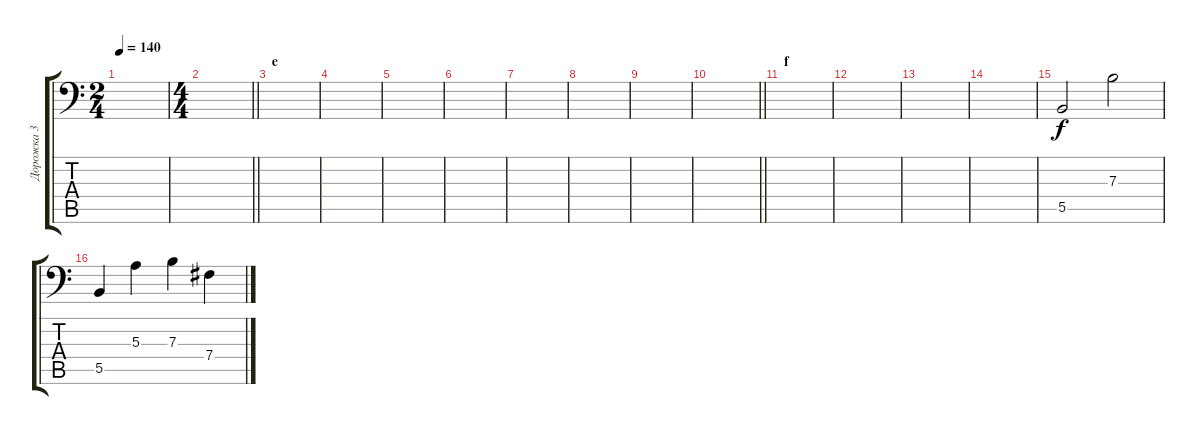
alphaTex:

\track ("Дорожка 3" "Дорожка 3") {instrument electricbassfinger}
\staff {score tabs}
\tuning (Db3 Ab2 E2 B1 Gb1 B0) {hide}
\ts (2 4)
\section ("" "")
\tempo 140
\clef f4
\ks c
|
\ts (4 4)
\barLineRight lightlight
|
\section ("" "e")
|
|
|
|
|
|
|
\barLineRight lightlight
|
\section ("" "f")
|
|
|
|
5.5.2 7.3.2 |
5.5.4 5.3.4 7.3.4 7.4.4
